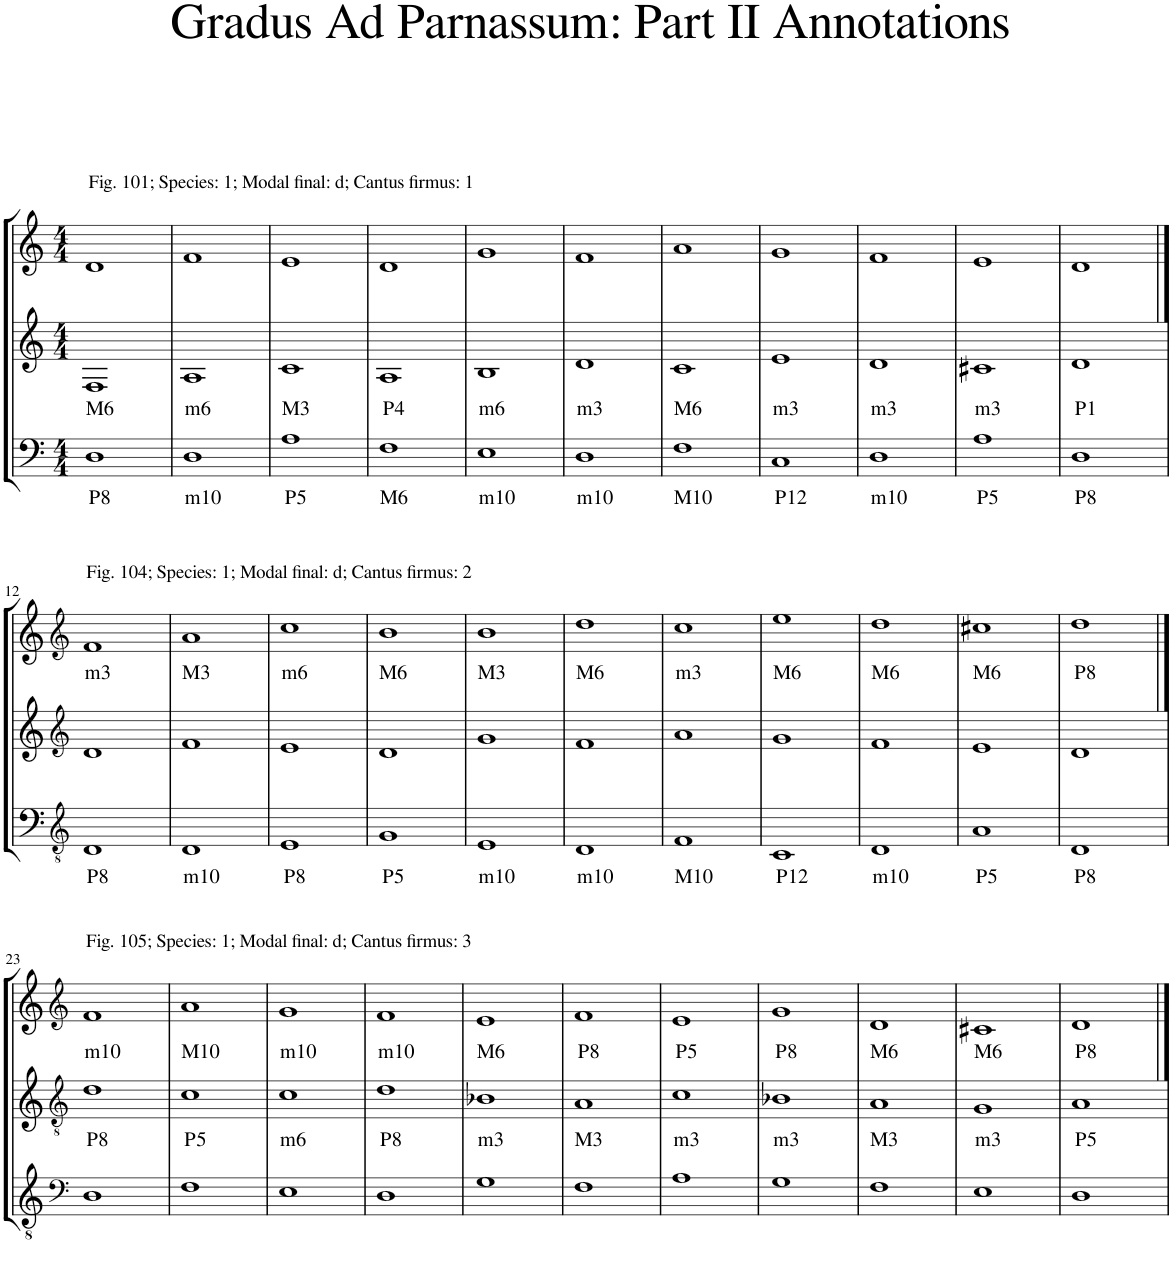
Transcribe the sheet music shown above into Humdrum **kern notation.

**kern	**text	**kern	**text	**kern	**text
*part3	*part3	*part2	*part2	*part1	*part1
*staff3	*staff3	*staff2	*staff2	*staff1	*staff1
*I"Piano	*	*I"Piano	*	*I"Piano	*
*I'Pno	*	*I'Pno	*	*I'Pno	*
*clefF4	*	*clefG2	*	*clefG2	*
*k[]	*	*k[]	*	*k[]	*
*M4/4	*	*M4/4	*	*M4/4	*
=1	=1	=1	=1	=1	=1
!	!	!	!	!LO:TX:a:t=Fig. 101; Species&colon; 1; Modal final&colon; d; Cantus firmus&colon; 1	!
!	!LO:LY:b	!	!LO:LY:b	!	!
1D	P8	1F	M6	1d	.
=2	=2	=2	=2	=2	=2
!	!LO:LY:b	!	!LO:LY:b	!	!
1D	m10	1A	m6	1f	.
=3	=3	=3	=3	=3	=3
!	!LO:LY:b	!	!LO:LY:b	!	!
1A	P5	1c	M3	1e	.
=4	=4	=4	=4	=4	=4
!	!LO:LY:b	!	!LO:LY:b	!	!
1F	M6	1A	P4	1d	.
=5	=5	=5	=5	=5	=5
!	!LO:LY:b	!	!LO:LY:b	!	!
1E	m10	1B	m6	1g	.
=6	=6	=6	=6	=6	=6
!	!LO:LY:b	!	!LO:LY:b	!	!
1D	m10	1d	m3	1f	.
=7	=7	=7	=7	=7	=7
!	!LO:LY:b	!	!LO:LY:b	!	!
1F	M10	1c	M6	1a	.
=8	=8	=8	=8	=8	=8
!	!LO:LY:b	!	!LO:LY:b	!	!
1C	P12	1e	m3	1g	.
=9	=9	=9	=9	=9	=9
!	!LO:LY:b	!	!LO:LY:b	!	!
1D	m10	1d	m3	1f	.
=10	=10	=10	=10	=10	=10
!	!LO:LY:b	!	!LO:LY:b	!	!
1A	P5	1c#X	m3	1e	.
=11	=11	=11	=11	=11	=11
!	!LO:LY:b	!	!LO:LY:b	!	!
1D	P8	1d	P1	1d	.
!!LO:LB:g=z
==12	==12	==12	==12	==12	==12
*clefGv2	*	*clefG2	*	*clefG2	*
!	!	!	!	!LO:TX:a:t=Fig. 104; Species&colon; 1; Modal final&colon; d; Cantus firmus&colon; 2	!
!	!LO:LY:b	!	!	!	!LO:LY:b
1D	P8	1d	.	1f	m3
=13	=13	=13	=13	=13	=13
!	!LO:LY:b	!	!	!	!LO:LY:b
1D	m10	1f	.	1a	M3
=14	=14	=14	=14	=14	=14
!	!LO:LY:b	!	!	!	!LO:LY:b
1E	P8	1e	.	1cc	m6
=15	=15	=15	=15	=15	=15
!	!LO:LY:b	!	!	!	!LO:LY:b
1G	P5	1d	.	1b	M6
=16	=16	=16	=16	=16	=16
!	!LO:LY:b	!	!	!	!LO:LY:b
1E	m10	1g	.	1b	M3
=17	=17	=17	=17	=17	=17
!	!LO:LY:b	!	!	!	!LO:LY:b
1D	m10	1f	.	1dd	M6
=18	=18	=18	=18	=18	=18
!	!LO:LY:b	!	!	!	!LO:LY:b
1F	M10	1a	.	1cc	m3
=19	=19	=19	=19	=19	=19
!	!LO:LY:b	!	!	!	!LO:LY:b
1C	P12	1g	.	1ee	M6
=20	=20	=20	=20	=20	=20
!	!LO:LY:b	!	!	!	!LO:LY:b
1D	m10	1f	.	1dd	M6
=21	=21	=21	=21	=21	=21
!	!LO:LY:b	!	!	!	!LO:LY:b
1A	P5	1e	.	1cc#X	M6
=22	=22	=22	=22	=22	=22
!	!LO:LY:b	!	!	!	!LO:LY:b
1D	P8	1d	.	1dd	P8
!!LO:LB:g=z
==23	==23	==23	==23	==23	==23
*clefF4	*	*clefGv2	*	*clefG2	*
!	!	!	!	!LO:TX:a:t=Fig. 105; Species&colon; 1; Modal final&colon; d; Cantus firmus&colon; 3	!
!	!	!	!LO:LY:b	!	!LO:LY:b
1D	.	1d	P8	1f	m10
=24	=24	=24	=24	=24	=24
!	!	!	!LO:LY:b	!	!LO:LY:b
1F	.	1c	P5	1a	M10
=25	=25	=25	=25	=25	=25
!	!	!	!LO:LY:b	!	!LO:LY:b
1E	.	1c	m6	1g	m10
=26	=26	=26	=26	=26	=26
!	!	!	!LO:LY:b	!	!LO:LY:b
1D	.	1d	P8	1f	m10
=27	=27	=27	=27	=27	=27
!	!	!	!LO:LY:b	!	!LO:LY:b
1G	.	1B-X	m3	1e	M6
=28	=28	=28	=28	=28	=28
!	!	!	!LO:LY:b	!	!LO:LY:b
1F	.	1A	M3	1f	P8
=29	=29	=29	=29	=29	=29
!	!	!	!LO:LY:b	!	!LO:LY:b
1A	.	1c	m3	1e	P5
=30	=30	=30	=30	=30	=30
!	!	!	!LO:LY:b	!	!LO:LY:b
1G	.	1B-X	m3	1g	P8
=31	=31	=31	=31	=31	=31
!	!	!	!LO:LY:b	!	!LO:LY:b
1F	.	1A	M3	1d	M6
=32	=32	=32	=32	=32	=32
!	!	!	!LO:LY:b	!	!LO:LY:b
1E	.	1G	m3	1c#X	M6
=33	=33	=33	=33	=33	=33
!	!	!	!LO:LY:b	!	!LO:LY:b
1D	.	1A	P5	1d	P8
==	==	==	==	==	==
*-	*-	*-	*-	*-	*-
